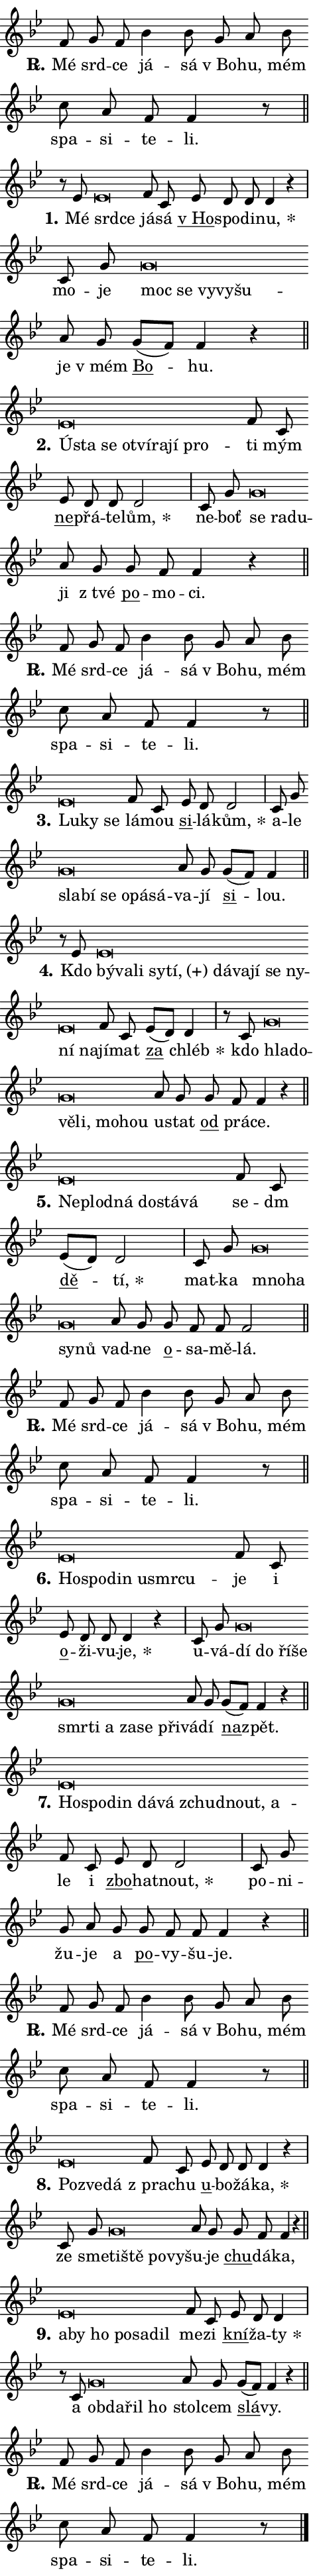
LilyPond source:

\version "2.24.0"
\header { tagline = "" }
\paper {
  indent = 0\cm
  top-margin = 0\cm
  right-margin = 0.13\cm % to fit lyric hyphens
  bottom-margin = 0\cm
  left-margin = 0\cm
  paper-width = 8\cm
  page-breaking = #ly:one-page-breaking
  system-system-spacing.basic-distance = #11
  score-system-spacing.basic-distance = #11
  ragged-last = ##f
}


%% Author: Thomas Morley
%% https://lists.gnu.org/archive/html/lilypond-user/2020-05/msg00002.html
#(define (line-position grob)
"Returns position of @var[grob} in current system:
   @code{'start}, if at first time-step
   @code{'end}, if at last time-step
   @code{'middle} otherwise
"
  (let* ((col (ly:item-get-column grob))
         (ln (ly:grob-object col 'left-neighbor))
         (rn (ly:grob-object col 'right-neighbor))
         (col-to-check-left (if (ly:grob? ln) ln col))
         (col-to-check-right (if (ly:grob? rn) rn col))
         (break-dir-left
           (and
             (ly:grob-property col-to-check-left 'non-musical #f)
             (ly:item-break-dir col-to-check-left)))
         (break-dir-right
           (and
             (ly:grob-property col-to-check-right 'non-musical #f)
             (ly:item-break-dir col-to-check-right))))
        (cond ((eqv? 1 break-dir-left) 'start)
              ((eqv? -1 break-dir-right) 'end)
              (else 'middle))))

#(define (tranparent-at-line-position vctor)
  (lambda (grob)
  "Relying on @code{line-position} select the relevant enry from @var{vctor}.
Used to determine transparency,"
    (case (line-position grob)
      ((end) (not (vector-ref vctor 0)))
      ((middle) (not (vector-ref vctor 1)))
      ((start) (not (vector-ref vctor 2))))))

noteHeadBreakVisibility =
#(define-music-function (break-visibility)(vector?)
"Makes @code{NoteHead}s transparent relying on @var{break-visibility}"
#{
  \override NoteHead.transparent =
    #(tranparent-at-line-position break-visibility)
#})

#(define delete-ledgers-for-transparent-note-heads
  (lambda (grob)
    "Reads whether a @code{NoteHead} is transparent.
If so this @code{NoteHead} is removed from @code{'note-heads} from
@var{grob}, which is supposed to be @code{LedgerLineSpanner}.
As a result ledgers are not printed for this @code{NoteHead}"
    (let* ((nhds-array (ly:grob-object grob 'note-heads))
           (nhds-list
             (if (ly:grob-array? nhds-array)
                 (ly:grob-array->list nhds-array)
                 '()))
           ;; Relies on the transparent-property being done before
           ;; Staff.LedgerLineSpanner.after-line-breaking is executed.
           ;; This is fragile ...
           (to-keep
             (remove
               (lambda (nhd)
                 (ly:grob-property nhd 'transparent #f))
               nhds-list)))
      ;; TODO find a better method to iterate over grob-arrays, similiar
      ;; to filter/remove etc for lists
      ;; For now rebuilt from scratch
      (set! (ly:grob-object grob 'note-heads)  '())
      (for-each
        (lambda (nhd)
          (ly:pointer-group-interface::add-grob grob 'note-heads nhd))
        to-keep))))

squashNotes = {
  \override NoteHead.X-extent = #'(-0.2 . 0.2)
  \override NoteHead.Y-extent = #'(-0.75 . 0)
  \override NoteHead.stencil =
    #(lambda (grob)
       (let ((pos (ly:grob-property grob 'staff-position)))
         (begin
           (if (< pos -7) (display "ERROR: Lower brevis then expected\n") (display ""))
           (if (<= pos -6) ly:text-interface::print ly:note-head::print))))
}
unSquashNotes = {
  \revert NoteHead.X-extent
  \revert NoteHead.Y-extent
  \revert NoteHead.stencil
}

hideNotes = \noteHeadBreakVisibility #begin-of-line-visible
unHideNotes = \noteHeadBreakVisibility #all-visible

% work-around for resetting accidentals
% https://lilypond.org/doc/v2.23/Documentation/notation/displaying-rhythms#unmetered-music
cadenzaMeasure = {
  \cadenzaOff
  \partial 1024 s1024
  \cadenzaOn
}

#(define-markup-command (accent layout props text) (markup?)
  "Underline accented syllable"
  (interpret-markup layout props
    #{\markup \override #'(offset . 4.3) \underline { #text }#}))

responsum = \markup \concat {
  "R" \hspace #-1.05 \path #0.1 #'((moveto 0 0.07) (lineto 0.9 0.8)) \hspace #0.05 "."
}

spaceSize = #0.6828661417322834 % exact space size for TeX Gyre Schola

\layout {
  \context {
    \Staff
    \remove "Time_signature_engraver"
    \override LedgerLineSpanner.after-line-breaking = #delete-ledgers-for-transparent-note-heads
  }
  \context {
    \Lyrics {
      \override LyricSpace.minimum-distance = \spaceSize
      \override LyricText.font-name = #"TeX Gyre Schola"
      \override LyricText.font-size = 1
      \override StanzaNumber.font-name = #"TeX Gyre Schola Bold"
      \override StanzaNumber.font-size = 1
    }
  }
  \context {
    \Score 
    \override NoteHead.text =
      #(lambda (grob) 
        (let ((pos (ly:grob-property grob 'staff-position)))
          #{\markup {
            \combine
              \halign #-0.55 \raise #(if (= pos -6) 0 0.5) \override #'(thickness . 2) \draw-line #'(3.2 . 0)
              \musicglyph "noteheads.sM1"
          }#}))
  }
}

% magnetic-lyrics.ily
%
%   written by
%     Jean Abou Samra <jean@abou-samra.fr>
%     Werner Lemberg <wl@gnu.org>
%
%   adapted by
%     Jiri Hon <jiri.hon@gmail.com>
%
% Version 2022-Apr-15

% https://www.mail-archive.com/lilypond-user@gnu.org/msg149350.html

#(define (Left_hyphen_pointer_engraver context)
   "Collect syllable-hyphen-syllable occurrences in lyrics and store
them in properties.  This engraver only looks to the left.  For
example, if the lyrics input is @code{foo -- bar}, it does the
following.

@itemize @bullet
@item
Set the @code{text} property of the @code{LyricHyphen} grob between
@q{foo} and @q{bar} to @code{foo}.

@item
Set the @code{left-hyphen} property of the @code{LyricText} grob with
text @q{foo} to the @code{LyricHyphen} grob between @q{foo} and
@q{bar}.
@end itemize

Use this auxiliary engraver in combination with the
@code{lyric-@/text::@/apply-@/magnetic-@/offset!} hook."
   (let ((hyphen #f)
         (text #f))
     (make-engraver
      (acknowledgers
       ((lyric-syllable-interface engraver grob source-engraver)
        (set! text grob)))
      (end-acknowledgers
       ((lyric-hyphen-interface engraver grob source-engraver)
        ;(when (not (grob::has-interface grob 'lyric-space-interface))
          (set! hyphen grob)));)
      ((stop-translation-timestep engraver)
       (when (and text hyphen)
         (ly:grob-set-object! text 'left-hyphen hyphen))
       (set! text #f)
       (set! hyphen #f)))))

#(define (lyric-text::apply-magnetic-offset! grob)
   "If the space between two syllables is less than the value in
property @code{LyricText@/.details@/.squash-threshold}, move the right
syllable to the left so that it gets concatenated with the left
syllable.

Use this function as a hook for
@code{LyricText@/.after-@/line-@/breaking} if the
@code{Left_@/hyphen_@/pointer_@/engraver} is active."
   (let ((hyphen (ly:grob-object grob 'left-hyphen #f)))
     (when hyphen
       (let ((left-text (ly:spanner-bound hyphen LEFT)))
         (when (grob::has-interface left-text 'lyric-syllable-interface)
           (let* ((common (ly:grob-common-refpoint grob left-text X))
                  (this-x-ext (ly:grob-extent grob common X))
                  (left-x-ext
                   (begin
                     ;; Trigger magnetism for left-text.
                     (ly:grob-property left-text 'after-line-breaking)
                     (ly:grob-extent left-text common X)))
                  ;; `delta` is the gap width between two syllables.
                  (delta (- (interval-start this-x-ext)
                            (interval-end left-x-ext)))
                  (details (ly:grob-property grob 'details))
                  (threshold (assoc-get 'squash-threshold details 0.2)))
             (when (< delta threshold)
               (let* (;; We have to manipulate the input text so that
                      ;; ligatures crossing syllable boundaries are not
                      ;; disabled.  For languages based on the Latin
                      ;; script this is essentially a beautification.
                      ;; However, for non-Western scripts it can be a
                      ;; necessity.
                      (lt (ly:grob-property left-text 'text))
                      (rt (ly:grob-property grob 'text))
                      (is-space (grob::has-interface hyphen 'lyric-space-interface))
                      (space (if is-space " " ""))
                      (extra-delta (if is-space spaceSize 0))
                      ;; Append new syllable.
                      (ltrt-space (if (and (string? lt) (string? rt))
                                (string-append lt space rt)
                                (make-concat-markup (list lt space rt))))
                      ;; Right-align `ltrt` to the right side.
                      (ltrt-space-markup (grob-interpret-markup
                               grob
                               (make-translate-markup
                                (cons (interval-length this-x-ext) 0)
                                (make-right-align-markup ltrt-space)))))
                 (begin
                   ;; Don't print `left-text`.
                   (ly:grob-set-property! left-text 'stencil #f)
                   ;; Set text and stencil (which holds all collected
                   ;; syllables so far) and shift it to the left.
                   (ly:grob-set-property! grob 'text ltrt-space)
                   (ly:grob-set-property! grob 'stencil ltrt-space-markup)
                   (ly:grob-translate-axis! grob (- (- delta extra-delta)) X))))))))))


#(define (lyric-hyphen::displace-bounds-first grob)
   ;; Make very sure this callback isn't triggered too early.
   (let ((left (ly:spanner-bound grob LEFT))
         (right (ly:spanner-bound grob RIGHT)))
     (ly:grob-property left 'after-line-breaking)
     (ly:grob-property right 'after-line-breaking)
     (ly:lyric-hyphen::print grob)))

squashThreshold = #0.4

\layout {
  \context {
    \Lyrics
    \consists #Left_hyphen_pointer_engraver
    \override LyricText.after-line-breaking =
      #lyric-text::apply-magnetic-offset!
    \override LyricHyphen.stencil = #lyric-hyphen::displace-bounds-first
    \override LyricText.details.squash-threshold = \squashThreshold
    \override LyricHyphen.minimum-distance = 0
    \override LyricHyphen.minimum-length = \squashThreshold
  }
}

squashText = \override LyricText.details.squash-threshold = 9999
unSquashText = \override LyricText.details.squash-threshold = \squashThreshold

leftText = \override LyricText.self-alignment-X = #LEFT
unLeftText = \revert LyricText.self-alignment-X

starOffset = #(lambda (grob) 
                (let ((x_offset (ly:self-alignment-interface::aligned-on-x-parent grob)))
                  (if (= x_offset 0) 0 (+ x_offset 1.2))))

star = #(define-music-function (syllable)(string?)
"Append star separator at the end of a syllable"
#{
  \once \override LyricText.X-offset = #starOffset
  \lyricmode { \markup {
    #syllable
    \override #'((font-name . "TeX Gyre Schola Bold")) \hspace #0.2 \lower #0.65 \larger "*"
  } }
#})

starAccent = #(define-music-function (syllable)(string?)
"Append star separator at the end of a syllable and make accent"
#{
  \once \override LyricText.X-offset = #starOffset
  \lyricmode { \markup {
    \accent #syllable
    \override #'((font-name . "TeX Gyre Schola Bold")) \hspace #0.2 \lower #0.65 \larger "*"
  } }
#})

breath = #(define-music-function (syllable)(string?)
"Append breathing indicator at the end of a syllable"
#{
  \lyricmode { \markup { #syllable "+" } }
#})

optionalBreath = #(define-music-function (syllable)(string?)
"Append optional breathing indicator at the end of a syllable"
#{
  \lyricmode { \markup { #syllable "(+)" } }
#})


\score {
    <<
        \new Voice = "melody" { \cadenzaOn \key bes \major \relative { f'8 g f bes4 bes8 \bar "" g a bes \bar "" c a f f4 r8 \cadenzaMeasure \bar "||" \break } }
        \new Lyrics \lyricsto "melody" { \lyricmode { \set stanza = \responsum
Mé srd -- ce já -- sá "v Bo" -- hu, mém spa -- si -- te -- li. } }
    >>
    \layout {}
}

\score {
    <<
        \new Voice = "melody" { \cadenzaOn \key bes \major \relative { r8 es' \squashNotes es\breve*1/16 \hideNotes \breve*1/16 \bar "" \unHideNotes \unSquashNotes f8 c \bar "" es d d d4 r \cadenzaMeasure \bar "|" c8 g' \bar "" \squashNotes g\breve*1/16 \hideNotes \breve*1/16 \bar "" \breve*1/16 \bar "" \breve*1/16 \breve*1/16 \bar "" \unHideNotes \unSquashNotes a8 g \bar "" g[( f)] f4 r \cadenzaMeasure \bar "||" \break } }
        \new Lyrics \lyricsto "melody" { \lyricmode { \set stanza = "1."
Mé \leftText srd -- \squashText ce \unLeftText \unSquashText já -- sá \markup \accent "v Ho" -- spo -- di -- \star nu, mo -- je \leftText moc \squashText se vy -- vy -- šu -- \unLeftText \unSquashText je "v mém" \markup \accent Bo -- hu. } }
    >>
    \layout {}
}

\score {
    <<
        \new Voice = "melody" { \cadenzaOn \key bes \major \relative { \squashNotes es'\breve*1/16 \hideNotes \breve*1/16 \bar "" \breve*1/16 \bar "" \breve*1/16 \bar "" \breve*1/16 \bar "" \breve*1/16 \bar "" \breve*1/16 \breve*1/16 \bar "" \unHideNotes \unSquashNotes f8 c \bar "" es d d d2 \cadenzaMeasure \bar "|" c8 g' \bar "" \squashNotes g\breve*1/16 \hideNotes \breve*1/16 \breve*1/16 \bar "" \unHideNotes \unSquashNotes a8 g \bar "" g f f4 r \cadenzaMeasure \bar "||" \break } }
        \new Lyrics \lyricsto "melody" { \lyricmode { \set stanza = "2."
\leftText Ú -- \squashText sta se o -- tví -- ra -- jí pro -- \unLeftText \unSquashText ti mým \markup \accent ne -- přá -- te -- \star lům, ne -- boť \leftText se \squashText ra -- du -- \unLeftText \unSquashText ji "z tvé" \markup \accent po -- mo -- ci. } }
    >>
    \layout {}
}

\score {
    <<
        \new Voice = "melody" { \cadenzaOn \key bes \major \relative { f'8 g f bes4 bes8 \bar "" g a bes \bar "" c a f f4 r8 \cadenzaMeasure \bar "||" \break } }
        \new Lyrics \lyricsto "melody" { \lyricmode { \set stanza = \responsum
Mé srd -- ce já -- sá "v Bo" -- hu, mém spa -- si -- te -- li. } }
    >>
    \layout {}
}

\score {
    <<
        \new Voice = "melody" { \cadenzaOn \key bes \major \relative { \squashNotes es'\breve*1/16 \hideNotes \breve*1/16 \breve*1/16 \bar "" \unHideNotes \unSquashNotes f8 c \bar "" es d d2 \cadenzaMeasure \bar "|" c8 g' \bar "" \squashNotes g\breve*1/16 \hideNotes \breve*1/16 \bar "" \breve*1/16 \bar "" \breve*1/16 \bar "" \breve*1/16 \breve*1/16 \bar "" \unHideNotes \unSquashNotes a8 g \bar "" g[( f)] f4 \cadenzaMeasure \bar "||" \break } }
        \new Lyrics \lyricsto "melody" { \lyricmode { \set stanza = "3."
\leftText Lu -- \squashText ky se \unLeftText \unSquashText lá -- mou \markup \accent si -- lá -- \star kům, a -- le \leftText sla -- \squashText bí se o -- pá -- sá -- \unLeftText \unSquashText va -- jí \markup \accent si -- lou. } }
    >>
    \layout {}
}

\score {
    <<
        \new Voice = "melody" { \cadenzaOn \key bes \major \relative { r8 es' \squashNotes es\breve*1/16 \hideNotes \breve*1/16 \bar "" \breve*1/16 \bar "" \breve*1/16 \bar "" \breve*1/16 \bar "" \breve*1/16 \bar "" \breve*1/16 \bar "" \breve*1/16 \bar "" \breve*1/16 \bar "" \breve*1/16 \bar "" \breve*1/16 \breve*1/16 \bar "" \unHideNotes \unSquashNotes f8 c \bar "" es[( d)] d4 \cadenzaMeasure \bar "|" r8 c8 \squashNotes g'\breve*1/16 \hideNotes \breve*1/16 \bar "" \breve*1/16 \bar "" \breve*1/16 \bar "" \breve*1/16 \breve*1/16 \bar "" \unHideNotes \unSquashNotes a8 g \bar "" g f f4 r \cadenzaMeasure \bar "||" \break } }
        \new Lyrics \lyricsto "melody" { \lyricmode { \set stanza = "4."
Kdo \leftText bý -- \squashText va -- li sy -- \optionalBreath tí, dá -- va -- jí se ny -- ní na -- \unLeftText \unSquashText jí -- mat \markup \accent za \star chléb kdo \leftText hla -- \squashText do -- vě -- li, mo -- hou \unLeftText \unSquashText u -- stat \markup \accent od prá -- ce. } }
    >>
    \layout {}
}

\score {
    <<
        \new Voice = "melody" { \cadenzaOn \key bes \major \relative { \squashNotes es'\breve*1/16 \hideNotes \breve*1/16 \bar "" \breve*1/16 \bar "" \breve*1/16 \bar "" \breve*1/16 \breve*1/16 \bar "" \unHideNotes \unSquashNotes f8 c \bar "" es[( d)] d2 \cadenzaMeasure \bar "|" c8 g' \bar "" \squashNotes g\breve*1/16 \hideNotes \breve*1/16 \bar "" \breve*1/16 \breve*1/16 \bar "" \unHideNotes \unSquashNotes a8 g \bar "" g f f f2 \cadenzaMeasure \bar "||" \break } }
        \new Lyrics \lyricsto "melody" { \lyricmode { \set stanza = "5."
\leftText Ne -- \squashText plod -- ná do -- stá -- vá \unLeftText \unSquashText se -- dm \markup \accent dě -- \star tí, mat -- ka \leftText mno -- \squashText ha sy -- nů \unLeftText \unSquashText vad -- ne \markup \accent o -- sa -- mě -- lá. } }
    >>
    \layout {}
}

\score {
    <<
        \new Voice = "melody" { \cadenzaOn \key bes \major \relative { f'8 g f bes4 bes8 \bar "" g a bes \bar "" c a f f4 r8 \cadenzaMeasure \bar "||" \break } }
        \new Lyrics \lyricsto "melody" { \lyricmode { \set stanza = \responsum
Mé srd -- ce já -- sá "v Bo" -- hu, mém spa -- si -- te -- li. } }
    >>
    \layout {}
}

\score {
    <<
        \new Voice = "melody" { \cadenzaOn \key bes \major \relative { \squashNotes es'\breve*1/16 \hideNotes \breve*1/16 \bar "" \breve*1/16 \bar "" \breve*1/16 \bar "" \breve*1/16 \breve*1/16 \bar "" \unHideNotes \unSquashNotes f8 c \bar "" es d d d4 r \cadenzaMeasure \bar "|" c8 g' \bar "" \squashNotes g\breve*1/16 \hideNotes \breve*1/16 \bar "" \breve*1/16 \bar "" \breve*1/16 \bar "" \breve*1/16 \bar "" \breve*1/16 \bar "" \breve*1/16 \bar "" \breve*1/16 \bar "" \breve*1/16 \breve*1/16 \bar "" \unHideNotes \unSquashNotes a8 g \bar "" g[( f)] f4 r \cadenzaMeasure \bar "||" \break } }
        \new Lyrics \lyricsto "melody" { \lyricmode { \set stanza = "6."
\leftText Ho -- \squashText spo -- din u -- smr -- cu -- \unLeftText \unSquashText je i \markup \accent o -- ži -- vu -- \star je, u -- vá -- \leftText dí \squashText do ří -- še smr -- ti a za -- se při -- \unLeftText \unSquashText vá -- dí \markup \accent na -- zpět. } }
    >>
    \layout {}
}

\score {
    <<
        \new Voice = "melody" { \cadenzaOn \key bes \major \relative { \squashNotes es'\breve*1/16 \hideNotes \breve*1/16 \bar "" \breve*1/16 \bar "" \breve*1/16 \bar "" \breve*1/16 \bar "" \breve*1/16 \bar "" \breve*1/16 \breve*1/16 \bar "" \unHideNotes \unSquashNotes f8 c \bar "" es d d2 \cadenzaMeasure \bar "|" c8 g' \bar "" g a8 g \bar "" g f f f4 r \cadenzaMeasure \bar "||" \break } }
        \new Lyrics \lyricsto "melody" { \lyricmode { \set stanza = "7."
\leftText Ho -- \squashText spo -- din dá -- vá zchud -- nout, a -- \unLeftText \unSquashText le i \markup \accent zbo -- hat -- \star nout, po -- ni -- žu -- je a \markup \accent po -- vy -- šu -- je. } }
    >>
    \layout {}
}

\score {
    <<
        \new Voice = "melody" { \cadenzaOn \key bes \major \relative { f'8 g f bes4 bes8 \bar "" g a bes \bar "" c a f f4 r8 \cadenzaMeasure \bar "||" \break } }
        \new Lyrics \lyricsto "melody" { \lyricmode { \set stanza = \responsum
Mé srd -- ce já -- sá "v Bo" -- hu, mém spa -- si -- te -- li. } }
    >>
    \layout {}
}

\score {
    <<
        \new Voice = "melody" { \cadenzaOn \key bes \major \relative { \squashNotes es'\breve*1/16 \hideNotes \breve*1/16 \breve*1/16 \bar "" \unHideNotes \unSquashNotes f8 c \bar "" es d d d4 r \cadenzaMeasure \bar "|" c8 g' \bar "" \squashNotes g\breve*1/16 \hideNotes \breve*1/16 \bar "" \breve*1/16 \breve*1/16 \bar "" \unHideNotes \unSquashNotes a8 g \bar "" g f f4 r \cadenzaMeasure \bar "||" \break } }
        \new Lyrics \lyricsto "melody" { \lyricmode { \set stanza = "8."
\leftText Po -- \squashText zve -- dá \unLeftText \unSquashText "z pra" -- chu \markup \accent u -- bo -- žá -- \star ka, ze sme -- \leftText ti -- \squashText ště po -- vy -- \unLeftText \unSquashText šu -- je \markup \accent chu -- dá -- ka, } }
    >>
    \layout {}
}

\score {
    <<
        \new Voice = "melody" { \cadenzaOn \key bes \major \relative { \squashNotes es'\breve*1/16 \hideNotes \breve*1/16 \bar "" \breve*1/16 \bar "" \breve*1/16 \bar "" \breve*1/16 \breve*1/16 \bar "" \unHideNotes \unSquashNotes f8 c \bar "" es d d4 \cadenzaMeasure \bar "|" r8 c8 \squashNotes g'\breve*1/16 \hideNotes \breve*1/16 \bar "" \breve*1/16 \breve*1/16 \bar "" \unHideNotes \unSquashNotes a8 g \bar "" g[( f)] f4 r \cadenzaMeasure \bar "||" \break } }
        \new Lyrics \lyricsto "melody" { \lyricmode { \set stanza = "9."
\leftText a -- \squashText by ho po -- sa -- dil \unLeftText \unSquashText me -- zi \markup \accent kní -- ža -- \star ty a \leftText ob -- \squashText da -- řil ho \unLeftText \unSquashText stol -- cem \markup \accent slá -- vy. } }
    >>
    \layout {}
}

\score {
    <<
        \new Voice = "melody" { \cadenzaOn \key bes \major \relative { f'8 g f bes4 bes8 \bar "" g a bes \bar "" c a f f4 r8 \cadenzaMeasure \bar "||" \break } \bar "|." }
        \new Lyrics \lyricsto "melody" { \lyricmode { \set stanza = \responsum
Mé srd -- ce já -- sá "v Bo" -- hu, mém spa -- si -- te -- li. } }
    >>
    \layout {}
}
